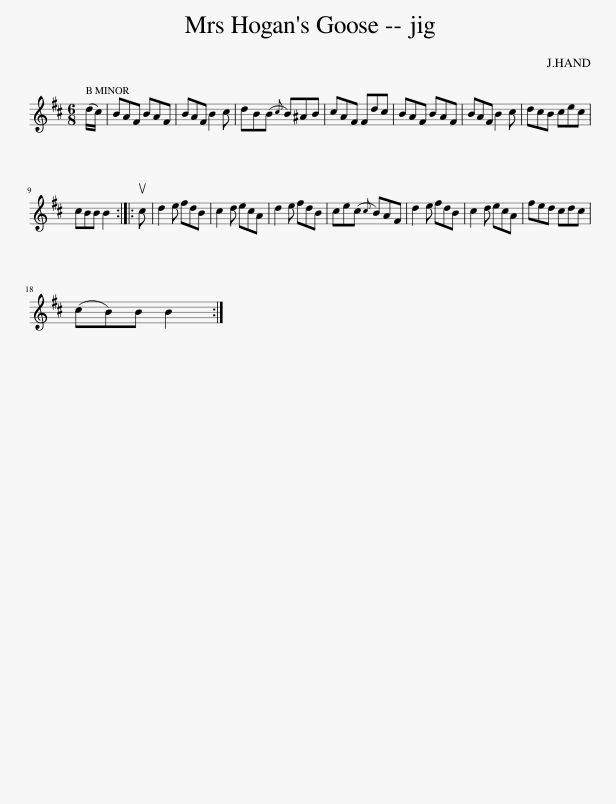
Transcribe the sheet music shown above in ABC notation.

X:1
L:1/8
M:6/8
I:linebreak $
K:Bmin
V:1 treble
V:1
 (d/c/) | BAF BAF | BAF B2 c | dB(B{c} B)^AB | cAF Fdc | %5
 BAF BAF | BAF B2 c | dcB cec |$ cBB B2 :: uc | %10
 d2 e fdB | c2 d ecA | d2 e fdB | ce(c{c} B)AF | d2 e fdB | %15
 c2 d ecA | fed cdc |$ (cB)B B2 :| %18
